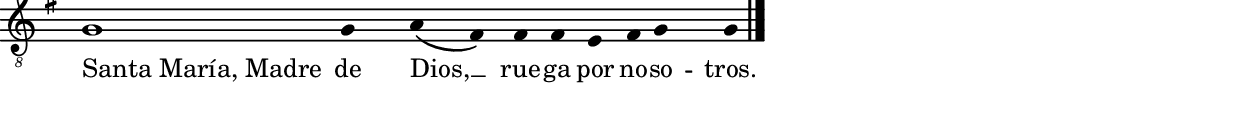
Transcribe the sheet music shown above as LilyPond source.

%% Generated by lilypond-book
%% Options: [indent=0\mm,line-width=390\pt]
\include "lilypond-book-preamble.ly"


% ****************************************************************
% Start cut-&-pastable-section
% ****************************************************************



\paper {
  indent = 0\mm
  line-width = 390\pt
  % offset the left padding, also add 1mm as lilypond creates cropped
  % images with a little space on the right
  line-width = #(- line-width (* mm  3.000000) (* mm 1))
}

\layout {
  
}





% ****************************************************************
% ly snippet:
% ****************************************************************
\sourcefileline 166
\language "espanol"
		\version "2.19.37"
		\include "gregorian.ly"
		%#(set-global-staff-size 15)
        \score{
			<<
			  \new ChordNames {
				  \set chordChanges = ##t
				  \italianChords
				  \chordmode { 
					  mi1:m mi8:m re4
					  re4 do4 mi4:m
				  }
				}
			  \new Staff <<
				\new Voice = "chant" \relative do' {
					\clef "G_8"
					\key mi \minor
					\time 4/4
					%\override Lyrics.LyricText.X-extent  = #'(0 . 3)
					\hide Staff.BarLine
					sol1 sol8 la( fas) 
					\finalis
					fas8 fas mi fas sol sol
					\undo \hide Staff.BarLine
					\bar "|."
				}
				\new Lyrics = "one" \lyricsto "chant" { 
				\once \override LyricText.self-alignment-X = #-1
					"Santa María, Madre " de Dios, __ rue -- ga por no -- so -- tros.
				}
			  >>
			>>
			\layout {
				\context {
					\Staff
					\remove "Time_signature_engraver"
					%\override BarLine.X-extent = #'(-1 . 1)
					\hide Stem
					\hide Beam
					\hide TupletNumber
				}
			}
		}

        \paper {
            #( set-default-paper-size "letter" )
        }



% ****************************************************************
% end ly snippet
% ****************************************************************
